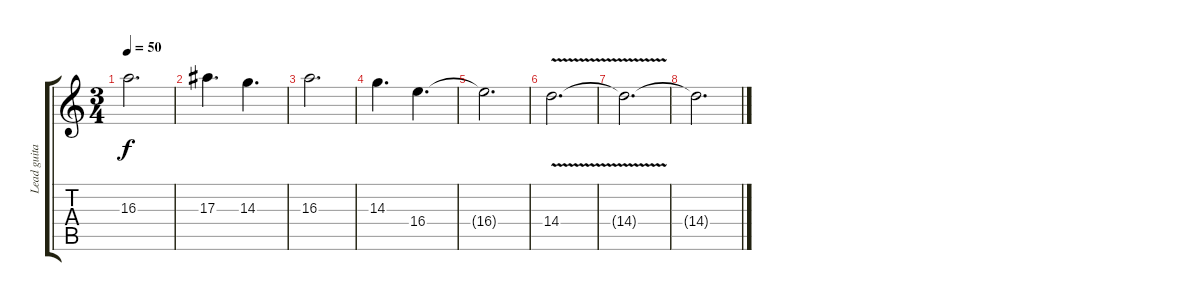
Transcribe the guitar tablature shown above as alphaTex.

\track ("Lead guitar" "Lead guita") {instrument distortionguitar}
\staff {score tabs}
\tuning (D4 A3 F3 C3 G2 D2) {hide}
\ts (3 4)
\tempo 50
\clef g2
\ks c
16.3.2{d dy f} |
17.3.4{d} 14.3.4{d} |
16.3.2{d} |
14.3.4{d} 16.4.4{d} |
16.4{t}.2{d} |
14.4{v}.2{d volume 3} |
14.4{t}.2{d} |
14.4{t}.2{d}
